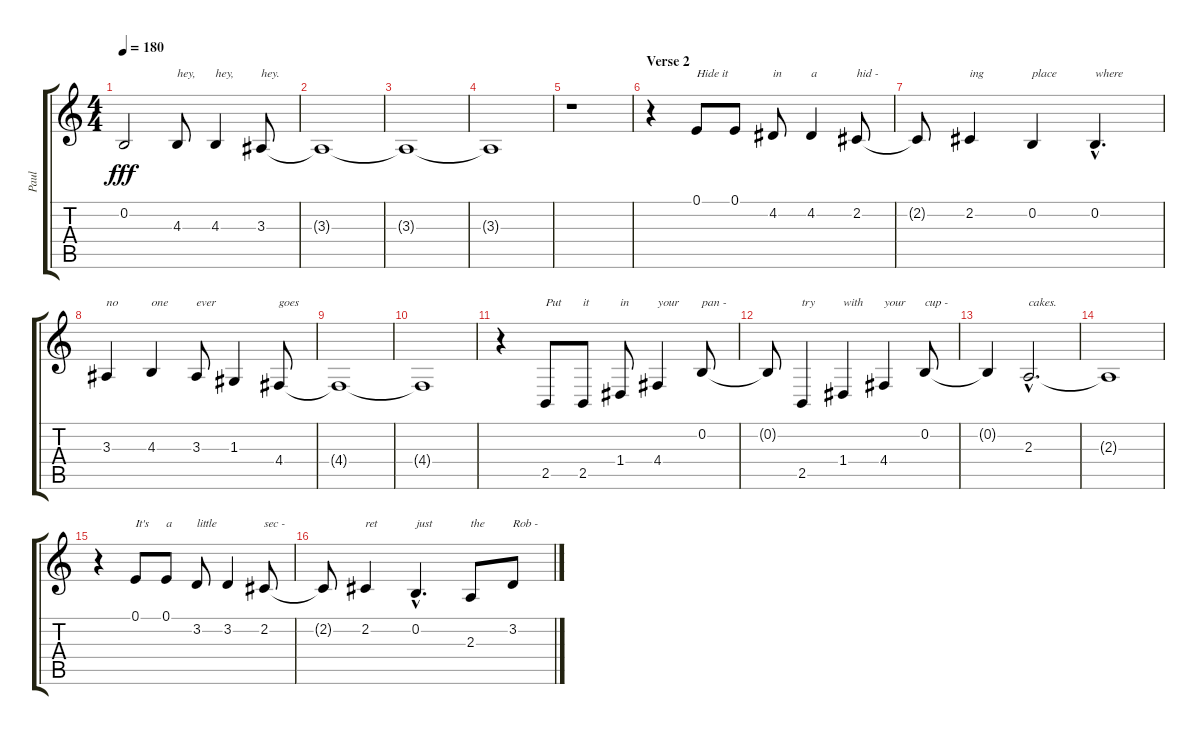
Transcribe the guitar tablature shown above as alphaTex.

\track ("Paul" "Paul") {instrument clarinet}
\staff {score tabs}
\tuning (E4 B3 G3 D3 A2 E2) {hide}
\ts (4 4)
\tempo 180
\clef g2
\ks c
0.2{t}.2{dy fff} 4.3.8{txt "hey, "} 4.3.4{txt "hey,"} 3.3.8{txt "hey."} |
3.3{t}.1 |
3.3{t}.1 |
3.3{t}.1 |
r.1 |
\section ("" "Verse 2")
r.4{txt " "} 0.1.8{txt "Hide it"} 0.1.8{txt " "} 4.2.8{txt "in"} 4.2.4{txt "a"} 2.2.8{txt "hid -"} |
2.2{t}.8 2.2.4{txt "ing"} 0.2.4{txt "place"} 0.2{hac}.4{d txt "where"} |
3.3.4{txt "no"} 4.3.4{txt "one"} 3.3.8{txt "ever"} 1.3.4 4.4.8{txt "goes"} |
4.4{t}.1 |
4.4{t}.1 |
r.4 2.5.8{txt "Put"} 2.5.8{txt "it"} 1.4.8{txt "in"} 4.4.4{txt "your"} 0.2.8{txt "pan -"} |
0.2{t}.8{txt " "} 2.5.4{txt "try"} 1.4.4{txt "with"} 4.4.4{txt "your"} 0.2.8{txt "cup -"} |
0.2{t}.4 2.3{hac}.2{d txt "cakes."} |
2.3{t}.1 |
r.4 0.1.8{txt "It's"} 0.1.8{txt "a "} 3.2.8{txt "little"} 3.2.4{txt " "} 2.2.8{txt "sec -"} |
2.2{t}.8 2.2.4{txt "ret"} 0.2{hac}.4{d txt "just"} 2.3.8{txt "the"} 3.2.8{txt "Rob -"}
